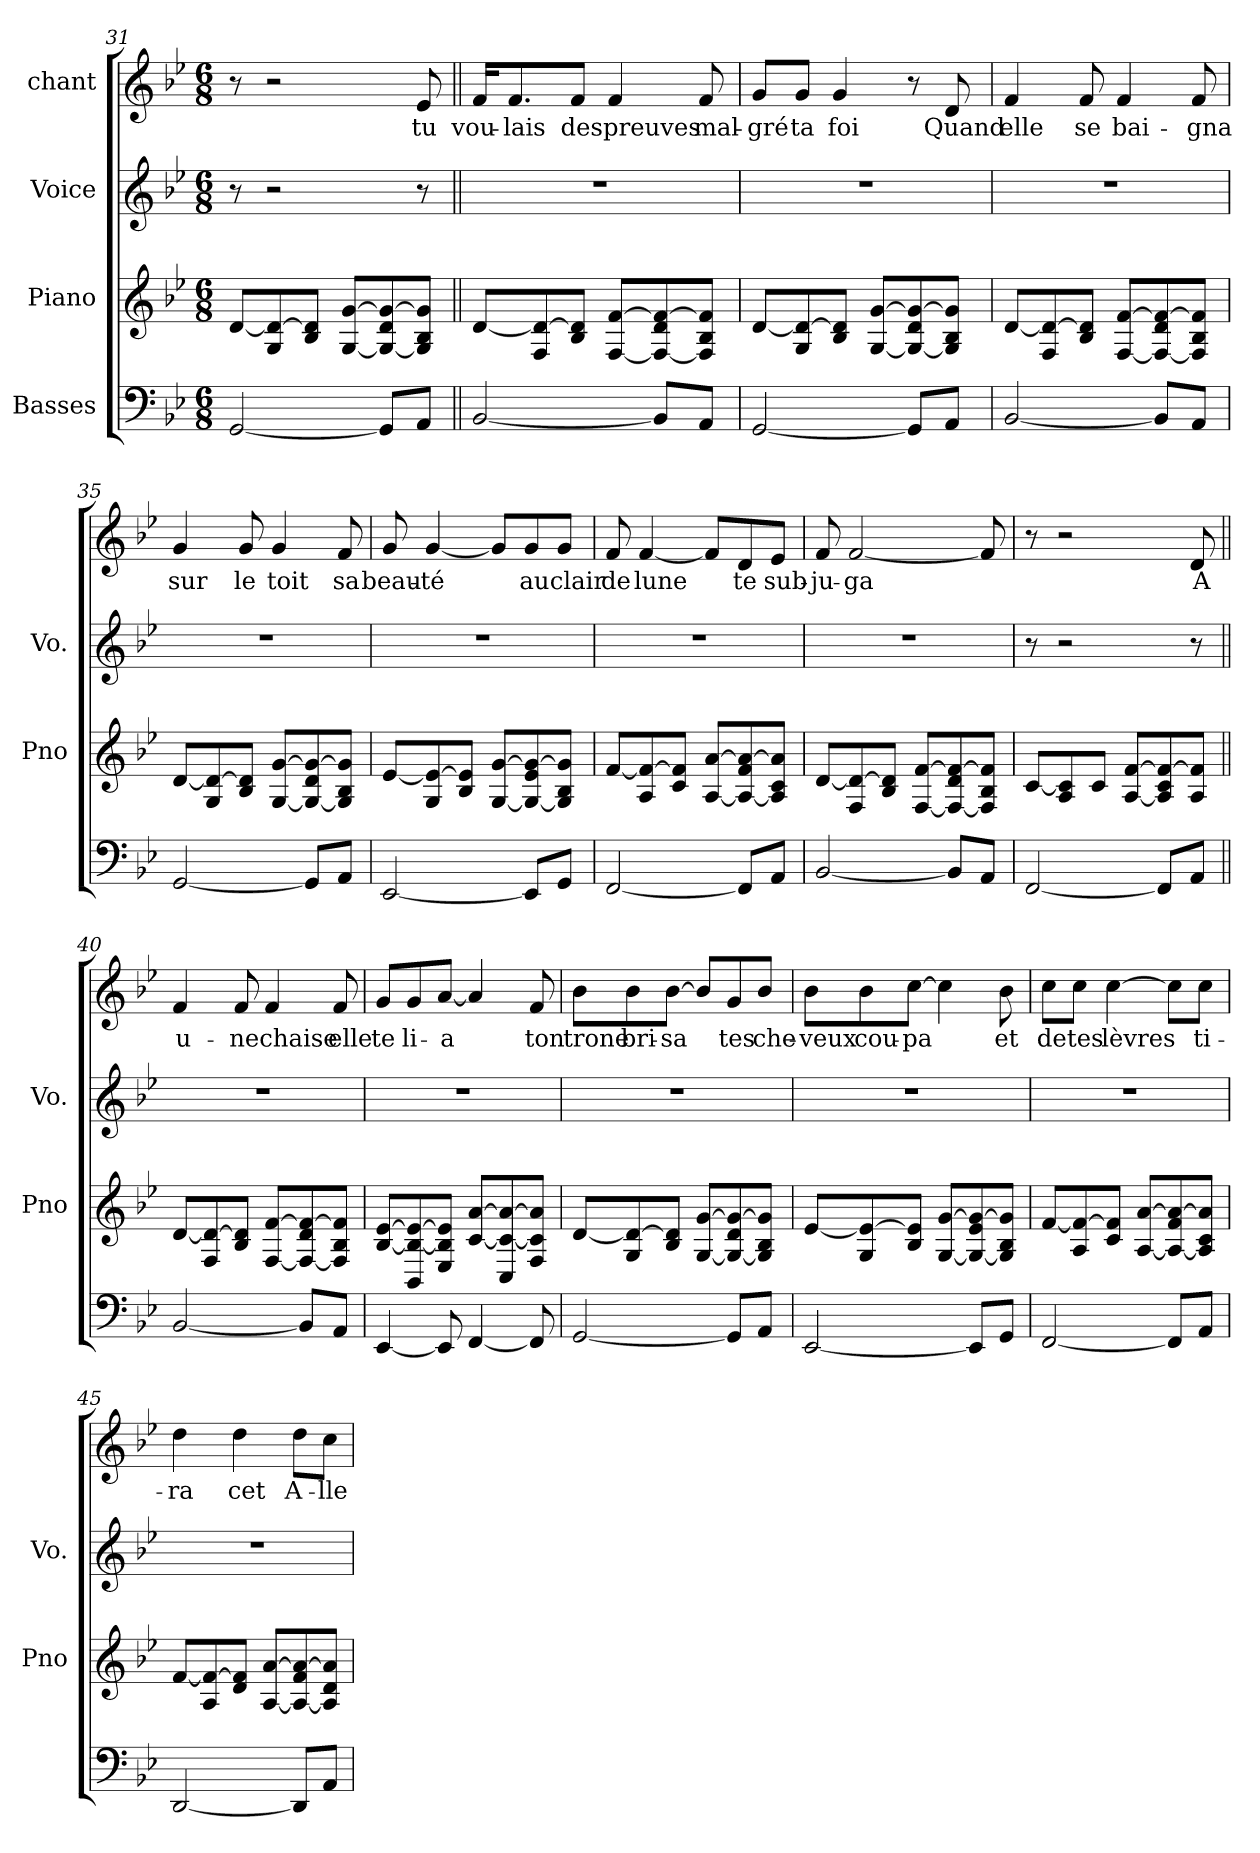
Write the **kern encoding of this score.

**kern	**kern	**kern	**kern	**text
*part4	*part3	*part2	*part1	*part1
*staff4	*staff3	*staff2	*staff1	*staff1
*I"Basses	*I"Piano	*I"Voice	*I"chant	*
*	*I'Pno	*I'Vo.	*	*
*clefF4	*clefG2	*clefG2	*clefG2	*
*k[b-e-]	*k[b-e-]	*k[b-e-]	*k[b-e-]	*
*M6/8	*M6/8	*M6/8	*M6/8	*
=31	=31	=31	=31	=31
[2GG/	[8d/L	8r	8r	.
.	8G/ 8d/_	2r	2r	.
.	8B-/ 8d/]J	.	.	.
.	[8G/ [8g/L	.	.	.
8GG/L]	8G/_ 8d/ 8g/_	.	.	.
!	!	!	!	!LO:LY:b
8AA/J	8G/] 8B-/ 8g/]J	8r	8e-/	tu
!!LO:LB:g=z
=32||	=32||	=32||	=32||	=32||
!	!	!	!	!LO:LY:b
[2BB-/	[8d/L	2.r	16f/KL	vou-
!	!	!	!	!LO:LY:b
.	.	.	8.f/	-lais
.	8F/ 8d/_	.	.	.
!	!	!	!	!LO:LY:b
.	8B-/ 8d/]J	.	8f/J	des
!	!	!	!	!LO:LY:b
.	[8F/ [8f/L	.	4f/	preuves
8BB-/L]	8F/_ 8d/ 8f/_	.	.	.
!	!	!	!	!LO:LY:b
8AA/J	8F/] 8B-/ 8f/]J	.	8f/	mal-
=33	=33	=33	=33	=33
!	!	!	!	!LO:LY:b
[2GG/	[8d/L	2.r	8g/L	-gré
!	!	!	!	!LO:LY:b
.	8G/ 8d/_	.	8g/J	ta
!	!	!	!	!LO:LY:b
.	8B-/ 8d/]J	.	4g/	foi
.	[8G/ [8g/L	.	.	.
8GG/L]	8G/_ 8d/ 8g/_	.	8r	.
!	!	!	!	!LO:LY:b
8AA/J	8G/] 8B-/ 8g/]J	.	8d/	Quand
=34	=34	=34	=34	=34
!	!	!	!	!LO:LY:b
[2BB-/	[8d/L	2.r	4f/	elle
.	8F/ 8d/_	.	.	.
!	!	!	!	!LO:LY:b
.	8B-/ 8d/]J	.	8f/	se
!	!	!	!	!LO:LY:b
.	[8F/ [8f/L	.	4f/	bai-
8BB-/L]	8F/_ 8d/ 8f/_	.	.	.
!	!	!	!	!LO:LY:b
8AA/J	8F/] 8B-/ 8f/]J	.	8f/	-gna
!!LO:PB:g=z
=35	=35	=35	=35	=35
!	!	!	!	!LO:LY:b
[2GG/	[8d/L	2.r	4g/	sur
.	8G/ 8d/_	.	.	.
!	!	!	!	!LO:LY:b
.	8B-/ 8d/]J	.	8g/	le
!	!	!	!	!LO:LY:b
.	[8G/ [8g/L	.	4g/	toit
8GG/L]	8G/_ 8d/ 8g/_	.	.	.
!	!	!	!	!LO:LY:b
8AA/J	8G/] 8B-/ 8g/]J	.	8f/	sa
=36	=36	=36	=36	=36
!	!	!	!	!LO:LY:b
[2EE-/	[8e-/L	2.r	8g/	beau-
!	!	!	!	!LO:LY:b
.	8G/ 8e-/_	.	[4g/	-té
.	8B-/ 8e-/]J	.	.	.
.	[8G/ [8g/L	.	8g/L]	.
!	!	!	!	!LO:LY:b
8EE-/L]	8G/_ 8e-/ 8g/_	.	8g/	au
!	!	!	!	!LO:LY:b
8GG/J	8G/] 8B-/ 8g/]J	.	8g/J	clair
=37	=37	=37	=37	=37
!	!	!	!	!LO:LY:b
[2FF/	[8f/L	2.r	8f/	de
!	!	!	!	!LO:LY:b
.	8A/ 8f/_	.	[4f/	lune
.	8c/ 8f/]J	.	.	.
.	[8A/ [8a/L	.	8f/L]	.
!	!	!	!	!LO:LY:b
8FF/L]	8A/_ 8f/ 8a/_	.	8d/	te
!	!	!	!	!LO:LY:b
8AA/J	8A/] 8c/ 8a/]J	.	8e-/J	sub-
=38	=38	=38	=38	=38
!	!	!	!	!LO:LY:b
[2BB-/	[8d/L	2.r	8f/	-ju-
!	!	!	!	!LO:LY:b
.	8F/ 8d/_	.	[2f/	-ga
.	8B-/ 8d/]J	.	.	.
.	[8F/ [8f/L	.	.	.
8BB-/L]	8F/_ 8d/ 8f/_	.	.	.
8AA/J	8F/] 8B-/ 8f/]J	.	8f/]	.
!!LO:LB:g=z
=39	=39	=39	=39	=39
[2FF/	[8c/L	8r	8r	.
.	8A/ 8c/]	2r	2r	.
.	8c/J	.	.	.
.	[8A/ [8f/L	.	.	.
8FF/L]	8A/] 8c/ 8f/_	.	.	.
!	!	!	!	!LO:LY:b
8AA/J	8A/ 8f/]J	8r	8d/	A
=40||	=40||	=40||	=40||	=40||
!	!	!	!	!LO:LY:b
[2BB-/	[8d/L	2.r	4f/	u-
.	8F/ 8d/_	.	.	.
!	!	!	!	!LO:LY:b
.	8B-/ 8d/]J	.	8f/	-ne
!	!	!	!	!LO:LY:b
.	[8F/ [8f/L	.	4f/	chaise
8BB-/L]	8F/_ 8d/ 8f/_	.	.	.
!	!	!	!	!LO:LY:b
8AA/J	8F/] 8B-/ 8f/]J	.	8f/	elle
=41	=41	=41	=41	=41
!	!	!	!	!LO:LY:b
[4EE-/	[8B-/ [8e-/L	2.r	8g/L	te
!	!	!	!	!LO:LY:b
.	8BB-/ 8B-/_ 8e-/_	.	8g/	li-
!	!	!	!	!LO:LY:b
8EE-/]	8E-/ 8B-/] 8e-/]J	.	[8a/J	-a
[4FF/	[8c/ [8a/L	.	4a/]	.
.	8C/ 8c/_ 8a/_	.	.	.
!	!	!	!	!LO:LY:b
8FF/]	8F/ 8c/] 8a/]J	.	8f/	ton
=42	=42	=42	=42	=42
!	!	!	!	!LO:LY:b
[2GG/	[8d/L	2.r	8b-\L	trone
!	!	!	!	!LO:LY:b
.	8G/ 8d/_	.	8b-\	bri-
!	!	!	!	!LO:LY:b
.	8B-/ 8d/]J	.	[8b-\J	-sa
.	[8G/ [8g/L	.	8b-/L]	.
!	!	!	!	!LO:LY:b
8GG/L]	8G/_ 8d/ 8g/_	.	8g/	tes
!	!	!	!	!LO:LY:b
8AA/J	8G/] 8B-/ 8g/]J	.	8b-/J	che-
!!LO:LB:g=z
=43	=43	=43	=43	=43
!	!	!	!	!LO:LY:b
[2EE-/	[8e-/L	2.r	8b-\L	-veux
!	!	!	!	!LO:LY:b
.	8G/ 8e-/_	.	8b-\	cou-
!	!	!	!	!LO:LY:b
.	8B-/ 8e-/]J	.	[8cc\J	-pa
.	[8G/ [8g/L	.	4cc\]	.
8EE-/L]	8G/_ 8e-/ 8g/_	.	.	.
!	!	!	!	!LO:LY:b
8GG/J	8G/] 8B-/ 8g/]J	.	8b-\	et
=44	=44	=44	=44	=44
!	!	!	!	!LO:LY:b
[2FF/	[8f/L	2.r	8cc\L	de
!	!	!	!	!LO:LY:b
.	8A/ 8f/_	.	8cc\J	tes
!	!	!	!	!LO:LY:b
.	8c/ 8f/]J	.	[4cc\	lèvres
.	[8A/ [8a/L	.	.	.
8FF/L]	8A/_ 8f/ 8a/_	.	8cc\L]	.
!	!	!	!	!LO:LY:b
8AA/J	8A/] 8c/ 8a/]J	.	8cc\J	ti-
=45	=45	=45	=45	=45
!	!	!	!	!LO:LY:b
[2DD/	[8f/L	2.r	4dd\	-ra
.	8A/ 8f/_	.	.	.
!	!	!	!	!LO:LY:b
.	8d/ 8f/]J	.	4dd\	cet
.	[8A/ [8a/L	.	.	.
!	!	!	!	!LO:LY:b
8DD/L]	8A/_ 8f/ 8a/_	.	8dd\L	A-
!	!	!	!	!LO:LY:b
8AA/J	8A/] 8d/ 8a/]J	.	8cc\J	-lle-
=	=	=	=	=
*-	*-	*-	*-	*-
